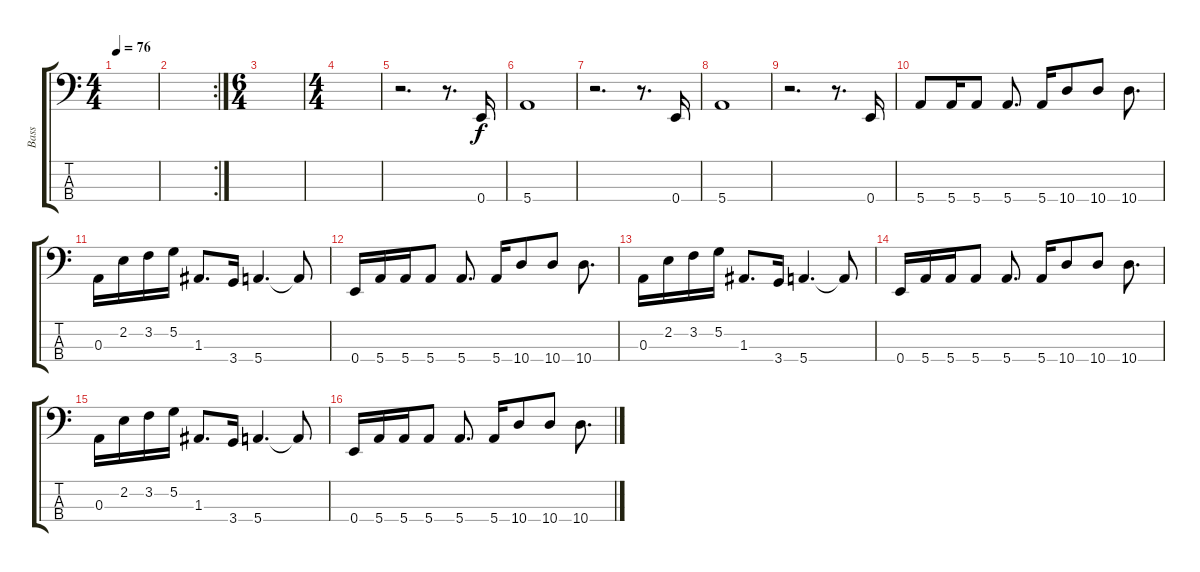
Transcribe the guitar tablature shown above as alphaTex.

\track ("Bass" "Bass") {instrument fretlessbass}
\staff {score tabs}
\tuning (G2 D2 A1 E1) {hide}
\ts (4 4)
\tempo 76
\clef f4
\ks c
|
\rc 2
|
\ts (6 4)
|
\ts (4 4)
|
r.2{d} r.8{d} 0.4.16{volume 13} |
5.4.1 |
r.2{d} r.8{d} 0.4.16 |
5.4.1 |
r.2{d} r.8{d} 0.4.16 |
5.4.8 5.4.16 5.4.8 5.4.8{d} 5.4.16 10.4.8 10.4.8 10.4.8{d} |
0.3.16 2.2.16 3.2.16 5.2.16 1.3.8{d} 3.4.16 5.4.4{d} 5.4{t}.8 |
0.4.16 5.4.16 5.4.16 5.4.8 5.4.8{d} 5.4.16 10.4.8 10.4.8 10.4.8{d} |
0.3.16 2.2.16 3.2.16 5.2.16 1.3.8{d} 3.4.16 5.4.4{d} 5.4{t}.8 |
0.4.16 5.4.16 5.4.16 5.4.8 5.4.8{d} 5.4.16 10.4.8 10.4.8 10.4.8{d} |
0.3.16 2.2.16 3.2.16 5.2.16 1.3.8{d} 3.4.16 5.4.4{d} 5.4{t}.8 |
0.4.16 5.4.16 5.4.16 5.4.8 5.4.8{d} 5.4.16 10.4.8 10.4.8 10.4.8{d}
